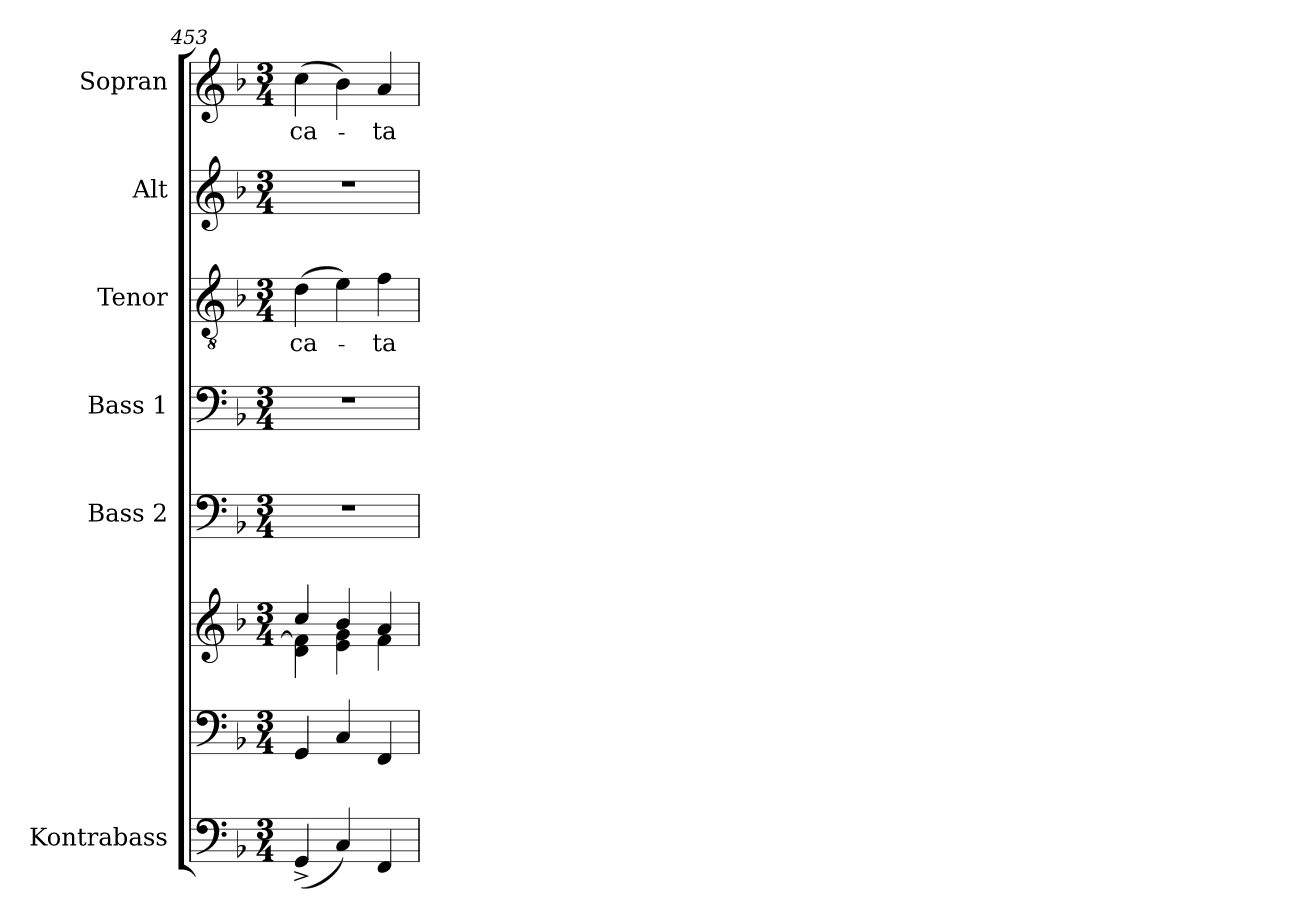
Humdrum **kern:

**kern	**kern	**kern	**kern	**kern	**kern	**text	**kern	**kern	**text
*part7	*part6	*part6	*part5	*part4	*part3	*part3	*part2	*part1	*part1
*staff8	*staff7	*staff6	*staff5	*staff4	*staff3	*staff3	*staff2	*staff1	*staff1
*I"Kontrabass	*	*	*I"Bass 2	*I"Bass 1	*I"Tenor	*	*I"Alt	*I"Sopran	*
*I'Kb.	*	*	*I'B. 2	*I'B. 1	*I'T.	*	*I'A.	*I'S.	*
!!LO:PB:g=z
*clefF4	*clefF4	*clefG2	*clefF4	*clefF4	*clefGv2	*	*clefG2	*clefG2	*
*ITrd7c12	*	*	*	*	*	*	*	*	*
*k[b-]	*k[b-]	*k[b-]	*k[b-]	*k[b-]	*k[b-]	*	*k[b-]	*k[b-]	*
*F:	*F:	*F:	*F:	*F:	*F:	*	*F:	*F:	*
*M3/4	*M3/4	*M3/4	*M3/4	*M3/4	*M3/4	*	*M3/4	*M3/4	*
=453	=453	=453	=453	=453	=453	=453	=453	=453	=453
*	*	*^	*	*	*	*	*	*	*
!	!	!	!	!	!	!	!LO:LY:b	!	!	!LO:LY:b
(<4GGG^</	4GG/	4cc/	4d\ 4f\]	2.r	2.r	(>4d\	-ca-	2.r	(>4cc\	-ca-
4CC/)	4C/	4b-/	4e\ 4g\	.	.	4e\)	.	.	4b-\)	.
!	!	!	!	!	!	!	!LO:LY:b	!	!	!LO:LY:b
4FFF/	4FF/	4a/	4f\	.	.	4f\	-ta	.	4a/	-ta
*	*	*v	*v	*	*	*	*	*	*	*
=	=	=	=	=	=	=	=	=	=
*-	*-	*-	*-	*-	*-	*-	*-	*-	*-
